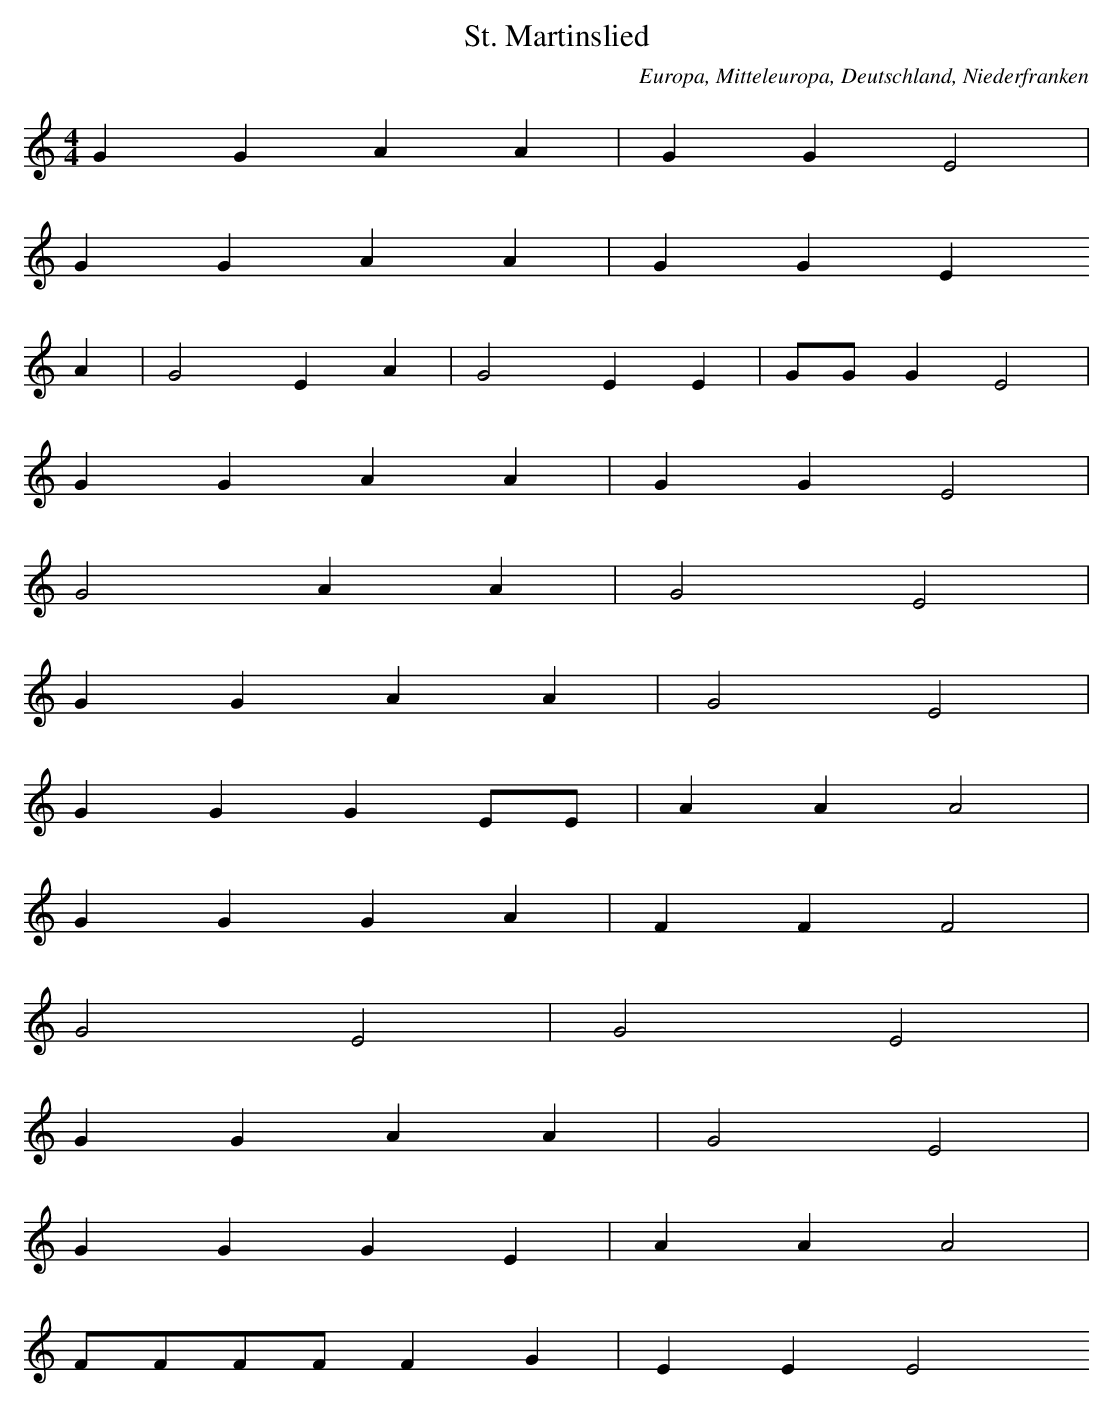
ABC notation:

X:1
T: St. Martinslied
O: Europa, Mitteleuropa, Deutschland, Niederfranken
M: 4/4
L: 1/8
K: C
G2G2A2A2 | G2G2E4 |
G2G2A2A2 | G2G2E2
A2 | G4E2A2 | G4E2E2 | GGG2E4 |
G2G2A2A2 | G2G2E4 |
G4A2A2 | G4E4 |
G2G2A2A2 | G4E4 |
G2G2G2EE | A2A2A4 |
G2G2G2A2 | F2F2F4 |
G4E4 | G4E4 |
G2G2A2A2 | G4E4 |
G2G2G2E2 | A2A2A4 |
FFFFF2G2 | E2E2E4
